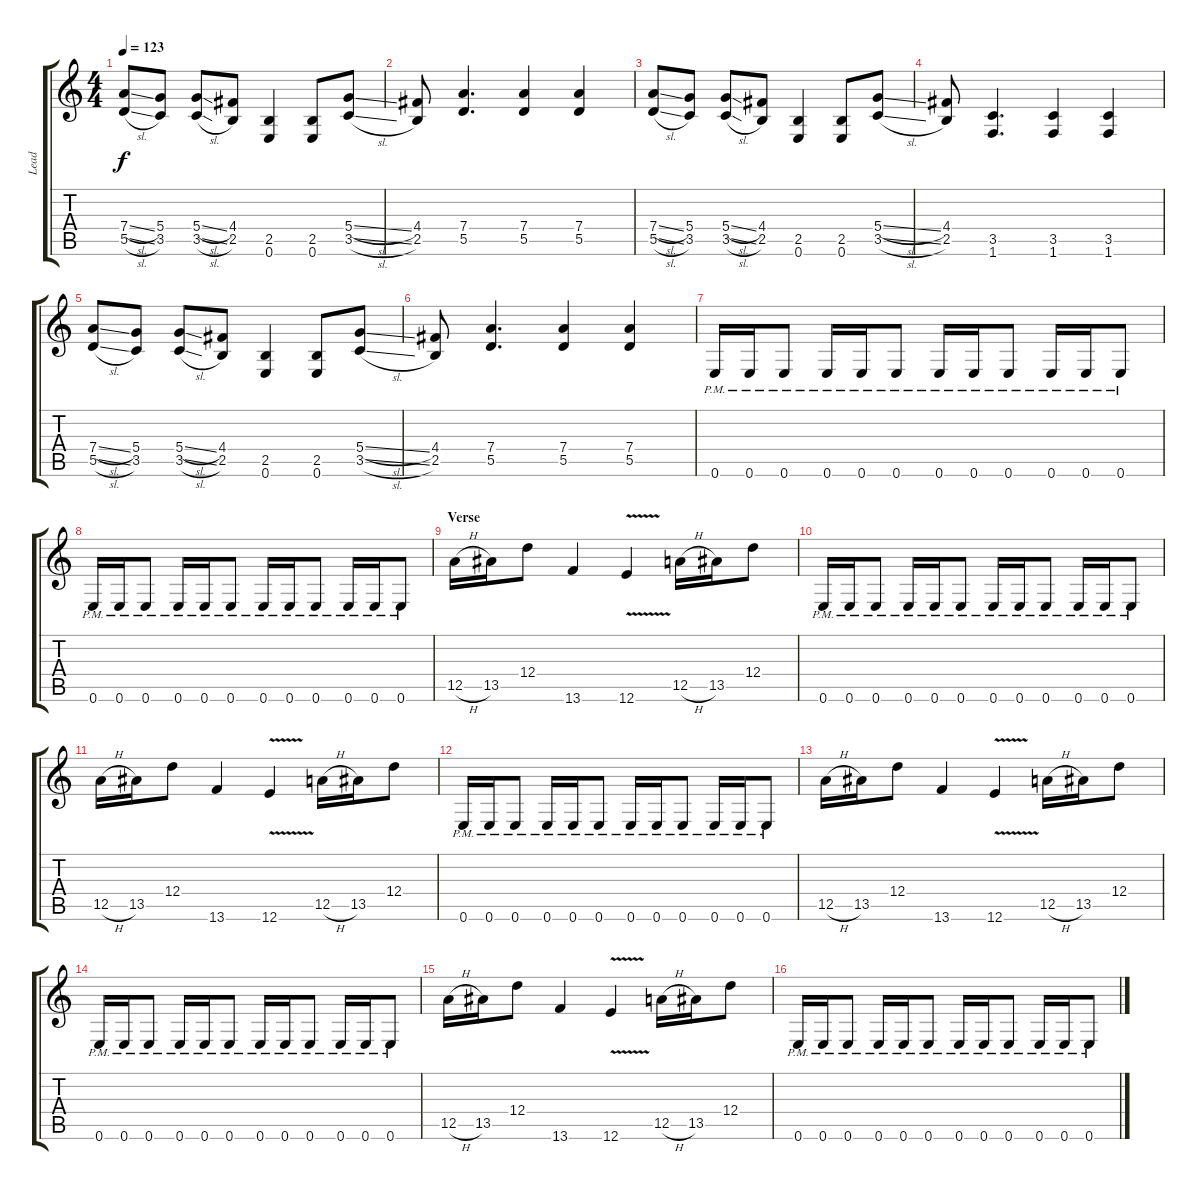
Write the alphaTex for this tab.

\track ("Lead" "Lead") {instrument distortionguitar}
\staff {score tabs}
\tuning (E4 B3 G3 D3 A2 E2) {hide}
\ts (4 4)
\tempo 123
\clef g2
\ks c
(7.4{sl} 5.5{sl}).8{dy f} (5.4 3.5).8 (5.4{sl} 3.5{sl}).8 (4.4 2.5).8 (2.5 0.6).4 (2.5 0.6).8 (5.4{sl} 3.5{sl}).8 |
(4.4 2.5).8 (7.4 5.5).4{d} (7.4 5.5).4 (7.4 5.5).4 |
(7.4{sl} 5.5{sl}).8 (5.4 3.5).8 (5.4{sl} 3.5{sl}).8 (4.4 2.5).8 (2.5 0.6).4 (2.5 0.6).8 (5.4{sl} 3.5{sl}).8 |
(4.4 2.5).8 (3.5 1.6).4{d} (3.5 1.6).4 (3.5 1.6).4 |
(7.4{sl} 5.5{sl}).8 (5.4 3.5).8 (5.4{sl} 3.5{sl}).8 (4.4 2.5).8 (2.5 0.6).4 (2.5 0.6).8 (5.4{sl} 3.5{sl}).8 |
(4.4 2.5).8 (7.4 5.5).4{d} (7.4 5.5).4 (7.4 5.5).4 |
0.6{pm}.16 0.6{pm}.16 0.6{pm}.8 0.6{pm}.16 0.6{pm}.16 0.6{pm}.8 0.6{pm}.16 0.6{pm}.16 0.6{pm}.8 0.6{pm}.16 0.6{pm}.16 0.6{pm}.8 |
0.6{pm}.16 0.6{pm}.16 0.6{pm}.8 0.6{pm}.16 0.6{pm}.16 0.6{pm}.8 0.6{pm}.16 0.6{pm}.16 0.6{pm}.8 0.6{pm}.16 0.6{pm}.16 0.6{pm}.8 |
\section ("" "Verse")
12.5{h}.16 13.5.16 12.4.8 13.6.4 12.6{v}.4 12.5{h}.16 13.5.16 12.4.8 |
0.6{pm}.16 0.6{pm}.16 0.6{pm}.8 0.6{pm}.16 0.6{pm}.16 0.6{pm}.8 0.6{pm}.16 0.6{pm}.16 0.6{pm}.8 0.6{pm}.16 0.6{pm}.16 0.6{pm}.8 |
12.5{h}.16 13.5.16 12.4.8 13.6.4 12.6{v}.4 12.5{h}.16 13.5.16 12.4.8 |
0.6{pm}.16 0.6{pm}.16 0.6{pm}.8 0.6{pm}.16 0.6{pm}.16 0.6{pm}.8 0.6{pm}.16 0.6{pm}.16 0.6{pm}.8 0.6{pm}.16 0.6{pm}.16 0.6{pm}.8 |
12.5{h}.16 13.5.16 12.4.8 13.6.4 12.6{v}.4 12.5{h}.16 13.5.16 12.4.8 |
0.6{pm}.16 0.6{pm}.16 0.6{pm}.8 0.6{pm}.16 0.6{pm}.16 0.6{pm}.8 0.6{pm}.16 0.6{pm}.16 0.6{pm}.8 0.6{pm}.16 0.6{pm}.16 0.6{pm}.8 |
12.5{h}.16 13.5.16 12.4.8 13.6.4 12.6{v}.4 12.5{h}.16 13.5.16 12.4.8 |
0.6{pm}.16 0.6{pm}.16 0.6{pm}.8 0.6{pm}.16 0.6{pm}.16 0.6{pm}.8 0.6{pm}.16 0.6{pm}.16 0.6{pm}.8 0.6{pm}.16 0.6{pm}.16 0.6{pm}.8
